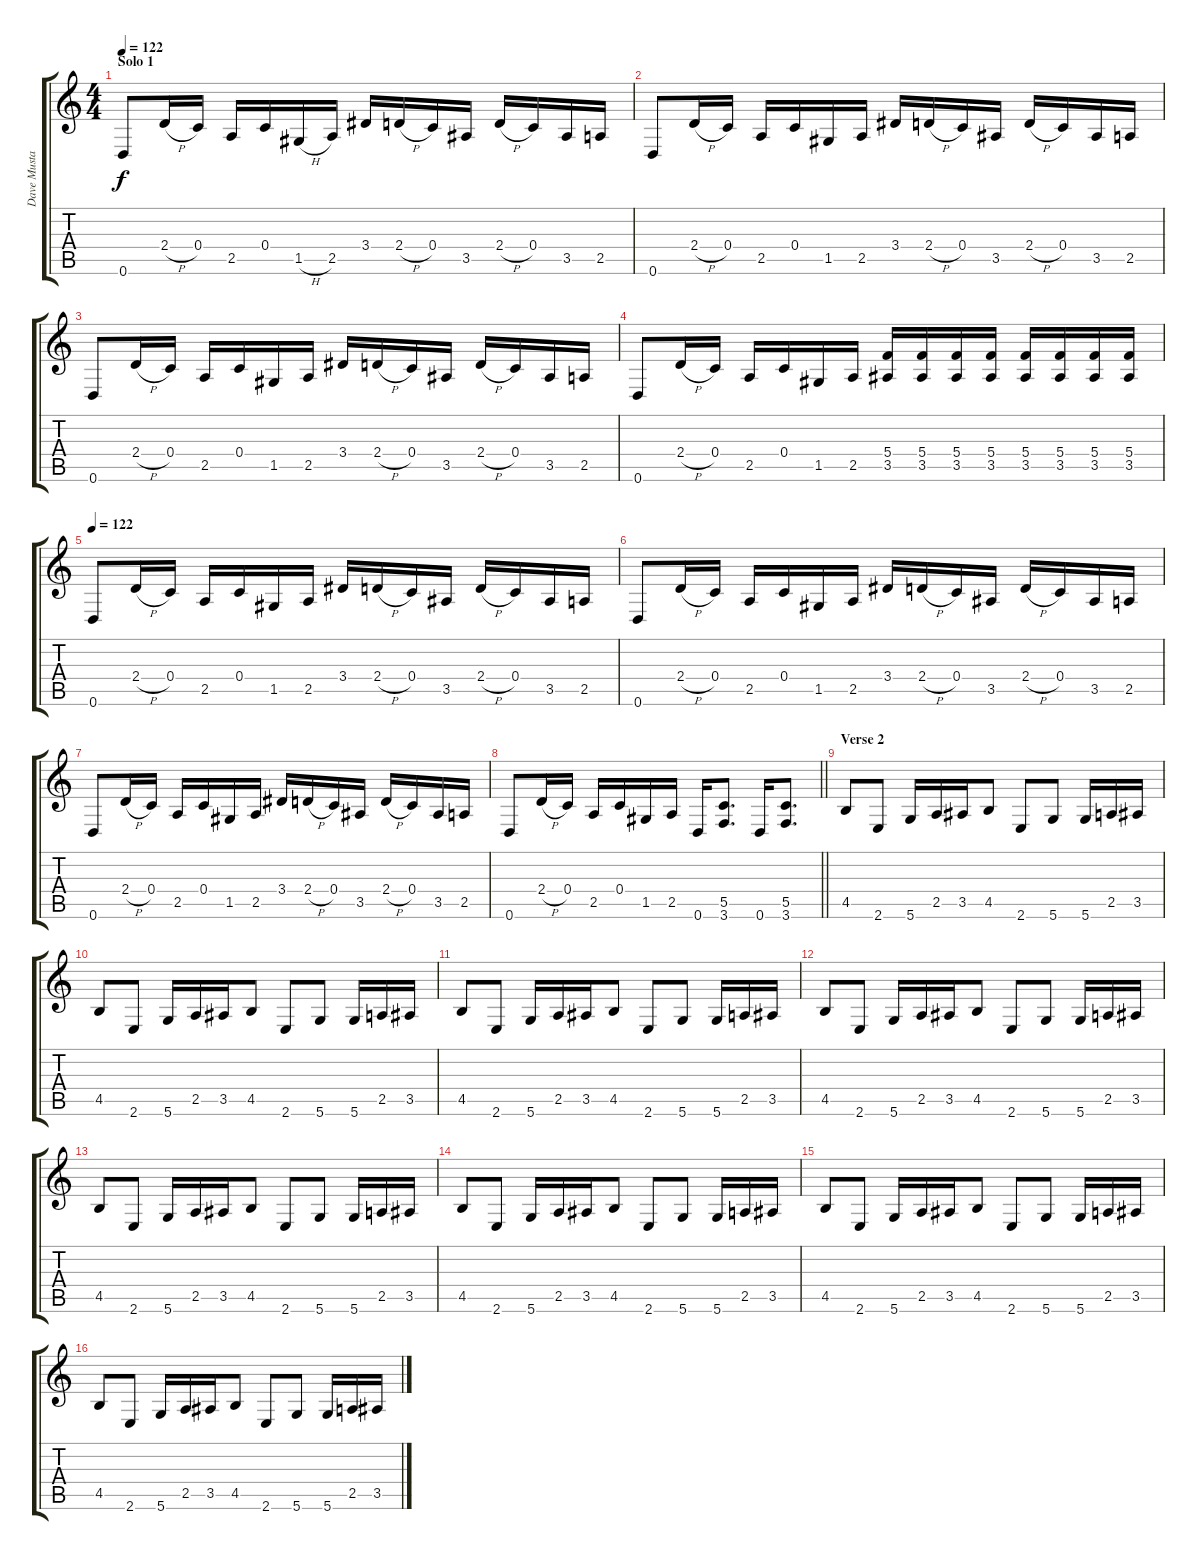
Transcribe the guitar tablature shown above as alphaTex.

\track ("Dave Mustaine" "Dave Musta") {instrument distortionguitar}
\staff {score tabs}
\tuning (D4 A3 F3 C3 G2 D2) {hide}
\ts (4 4)
\section ("" "Solo 1")
\tempo 122
\clef g2
\ks c
0.6.8{dy f} 2.4{h}.16 0.4.16 2.5.16 0.4.16 1.5{h}.16 2.5.16 3.4.16 2.4{h}.16 0.4.16 3.5.16 2.4{h}.16 0.4.16 3.5.16 2.5.16 |
0.6.8 2.4{h}.16 0.4.16 2.5.16 0.4.16 1.5.16 2.5.16 3.4.16 2.4{h}.16 0.4.16 3.5.16 2.4{h}.16 0.4.16 3.5.16 2.5.16 |
0.6.8 2.4{h}.16 0.4.16 2.5.16 0.4.16 1.5.16 2.5.16 3.4.16 2.4{h}.16 0.4.16 3.5.16 2.4{h}.16 0.4.16 3.5.16 2.5.16 |
0.6.8 2.4{h}.16 0.4.16 2.5.16 0.4.16 1.5.16 2.5.16 (5.4 3.5).16 (5.4 3.5).16 (5.4 3.5).16 (5.4 3.5).16 (5.4 3.5).16 (5.4 3.5).16 (5.4 3.5).16 (5.4 3.5).16 |
\tempo 122
0.6.8 2.4{h}.16 0.4.16 2.5.16 0.4.16 1.5.16 2.5.16 3.4.16 2.4{h}.16 0.4.16 3.5.16 2.4{h}.16 0.4.16 3.5.16 2.5.16 |
0.6.8 2.4{h}.16 0.4.16 2.5.16 0.4.16 1.5.16 2.5.16 3.4.16 2.4{h}.16 0.4.16 3.5.16 2.4{h}.16 0.4.16 3.5.16 2.5.16 |
0.6.8 2.4{h}.16 0.4.16 2.5.16 0.4.16 1.5.16 2.5.16 3.4.16 2.4{h}.16 0.4.16 3.5.16 2.4{h}.16 0.4.16 3.5.16 2.5.16 |
\barLineRight lightlight
0.6.8 2.4{h}.16 0.4.16 2.5.16 0.4.16 1.5.16 2.5.16 0.6.16 (5.5 3.6).8{d} 0.6.16 (5.5 3.6).8{d} |
\section ("" "Verse 2")
4.5.8 2.6.8 5.6.16 2.5.16 3.5.16 4.5.8 2.6.8 5.6.8 5.6.16 2.5.16 3.5.16 |
4.5.8 2.6.8 5.6.16 2.5.16 3.5.16 4.5.8 2.6.8 5.6.8 5.6.16 2.5.16 3.5.16 |
4.5.8 2.6.8 5.6.16 2.5.16 3.5.16 4.5.8 2.6.8 5.6.8 5.6.16 2.5.16 3.5.16 |
4.5.8 2.6.8 5.6.16 2.5.16 3.5.16 4.5.8 2.6.8 5.6.8 5.6.16 2.5.16 3.5.16 |
4.5.8 2.6.8 5.6.16 2.5.16 3.5.16 4.5.8 2.6.8 5.6.8 5.6.16 2.5.16 3.5.16 |
4.5.8 2.6.8 5.6.16 2.5.16 3.5.16 4.5.8 2.6.8 5.6.8 5.6.16 2.5.16 3.5.16 |
4.5.8 2.6.8 5.6.16 2.5.16 3.5.16 4.5.8 2.6.8 5.6.8 5.6.16 2.5.16 3.5.16 |
4.5.8 2.6.8 5.6.16 2.5.16 3.5.16 4.5.8 2.6.8 5.6.8 5.6.16 2.5.16 3.5.16
